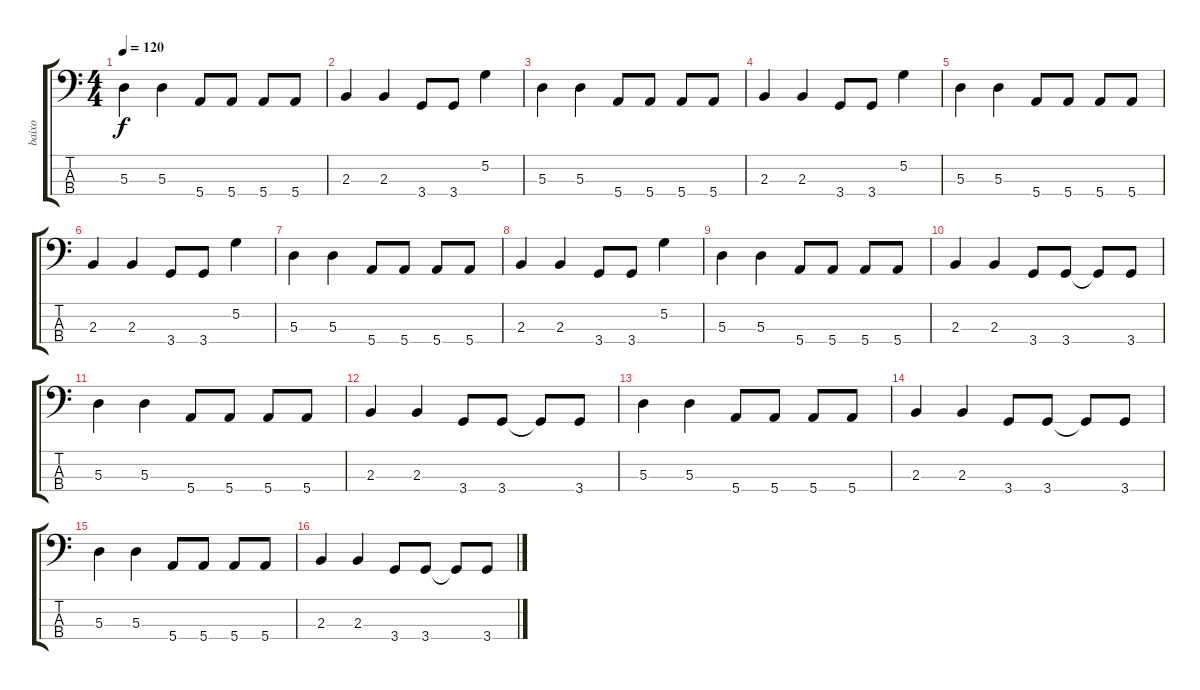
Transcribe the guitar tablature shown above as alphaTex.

\track ("baixo" "baixo") {instrument electricbassfinger}
\staff {score tabs}
\tuning (G2 D2 A1 E1) {hide}
\ts (4 4)
\tempo 120
\clef f4
\ks c
5.3.4{dy f} 5.3.4 5.4.8 5.4.8 5.4.8 5.4.8 |
2.3.4 2.3.4 3.4.8 3.4.8 5.2.4 |
5.3.4 5.3.4 5.4.8 5.4.8 5.4.8 5.4.8 |
2.3.4 2.3.4 3.4.8 3.4.8 5.2.4 |
5.3.4 5.3.4 5.4.8 5.4.8 5.4.8 5.4.8 |
2.3.4 2.3.4 3.4.8 3.4.8 5.2.4 |
5.3.4 5.3.4 5.4.8 5.4.8 5.4.8 5.4.8 |
2.3.4 2.3.4 3.4.8 3.4.8 5.2.4 |
5.3.4 5.3.4 5.4.8 5.4.8 5.4.8 5.4.8 |
2.3.4 2.3.4 3.4.8 3.4.8 3.4{t}.8 3.4.8 |
5.3.4 5.3.4 5.4.8 5.4.8 5.4.8 5.4.8 |
2.3.4 2.3.4 3.4.8 3.4.8 3.4{t}.8 3.4.8 |
5.3.4 5.3.4 5.4.8 5.4.8 5.4.8 5.4.8 |
2.3.4 2.3.4 3.4.8 3.4.8 3.4{t}.8 3.4.8 |
5.3.4 5.3.4 5.4.8 5.4.8 5.4.8 5.4.8 |
2.3.4 2.3.4 3.4.8 3.4.8 3.4{t}.8 3.4.8
